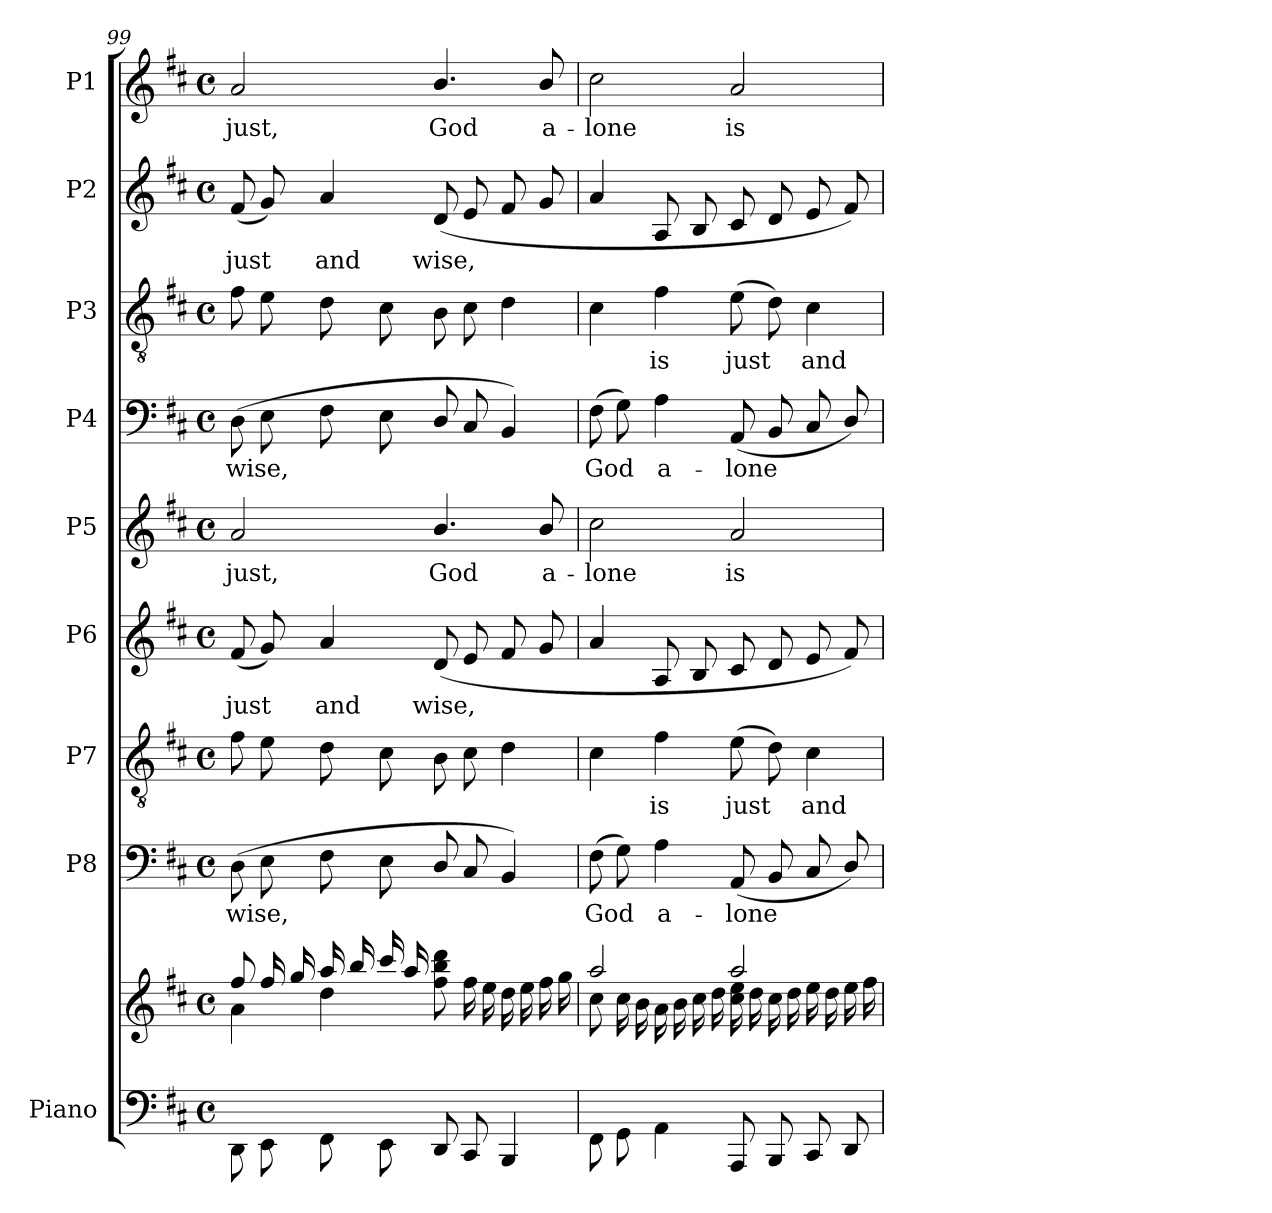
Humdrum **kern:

**kern	**kern	**kern	**text	**kern	**text	**kern	**text	**kern	**text	**kern	**text	**kern	**text	**kern	**text	**kern	**text
*part9	*part9	*part8	*part8	*part7	*part7	*part6	*part6	*part5	*part5	*part4	*part4	*part3	*part3	*part2	*part2	*part1	*part1
*staff10	*staff9	*staff8	*staff8	*staff7	*staff7	*staff6	*staff6	*staff5	*staff5	*staff4	*staff4	*staff3	*staff3	*staff2	*staff2	*staff1	*staff1
*I"Piano	*	*I"P8	*	*I"P7	*	*I"P6	*	*I"P5	*	*I"P4	*	*I"P3	*	*I"P2	*	*I"P1	*
*clefF4	*clefG2	*clefF4	*	*clefGv2	*	*clefG2	*	*clefG2	*	*clefF4	*	*clefGv2	*	*clefG2	*	*clefG2	*
*	*	*	*	*ITrd7c12	*	*	*	*	*	*	*	*ITrd7c12	*	*	*	*	*
*k[f#c#]	*k[f#c#]	*k[f#c#]	*	*k[f#c#]	*	*k[f#c#]	*	*k[f#c#]	*	*k[f#c#]	*	*k[f#c#]	*	*k[f#c#]	*	*k[f#c#]	*
*D:	*D:	*D:	*	*D:	*	*D:	*	*D:	*	*D:	*	*D:	*	*D:	*	*D:	*
*M4/4	*M4/4	*M4/4	*	*M4/4	*	*M4/4	*	*M4/4	*	*M4/4	*	*M4/4	*	*M4/4	*	*M4/4	*
*met(c)	*met(c)	*met(c)	*	*met(c)	*	*met(c)	*	*met(c)	*	*met(c)	*	*met(c)	*	*met(c)	*	*met(c)	*
=99	=99	=99	=99	=99	=99	=99	=99	=99	=99	=99	=99	=99	=99	=99	=99	=99	=99
*	*^	*	*	*	*	*	*	*	*	*	*	*	*	*	*	*	*
!	!	!	!	!LO:LY:b:color=#000000	!	!	!	!	!	!	!	!	!	!	!	!	!	!
!	!	!	!	!	!	!LO:LY:b:color=#000000	!	!	!	!	!	!	!	!	!	!	!	!
!	!	!	!	!	!	!	!	!LO:LY:b:color=#000000	!	!	!	!	!	!	!	!	!	!
!	!	!	!	!	!	!	!	!	!	!LO:LY:b:color=#000000	!	!	!	!	!	!	!	!
!	!	!	!	!	!	!	!	!	!	!	!	!LO:LY:b:color=#000000	!	!	!	!	!	!
!	!	!	!	!	!	!	!	!	!	!	!	!	!	!LO:LY:b:color=#000000	!	!	!	!
!	!	!	!	!	!	!	!	!	!	!	!	!	!	!	!	!LO:LY:b:color=#000000	!	!
!	!	!	!	!	!	!	!	!	!	!	!	!	!	!	!	!	!	!LO:LY:b:color=#000000
8DDi\	8ff#i/	4ai\	(8Di\	wise,	8F#i\	.	(8f#i/	just	2ai/	just,	(8Di\	wise,	8F#i\	.	(8f#i/	just	2ai/	just,
!	!	!	!	!	!	!LO:LY:b:color=#000000	!	!	!	!	!	!	!	!	!	!	!	!
!	!	!	!	!	!	!	!	!	!	!	!	!	!	!LO:LY:b:color=#000000	!	!	!	!
8EEi\	16ff#i/	.	8Ei\	.	8Ei\	.	8gi/)	.	.	.	8Ei\	.	8Ei\	.	8gi/)	.	.	.
.	16ggi/	.	.	.	.	.	.	.	.	.	.	.	.	.	.	.	.	.
!	!	!	!	!LO:LY:b:color=#000000	!	!	!	!	!	!	!	!	!	!	!	!	!	!
!	!	!	!	!	!	!LO:LY:b:color=#000000	!	!	!	!	!	!	!	!	!	!	!	!
!	!	!	!	!	!	!	!	!LO:LY:b:color=#000000	!	!	!	!	!	!	!	!	!	!
!	!	!	!	!	!	!	!	!	!	!	!	!LO:LY:b:color=#000000	!	!	!	!	!	!
!	!	!	!	!	!	!	!	!	!	!	!	!	!	!LO:LY:b:color=#000000	!	!	!	!
!	!	!	!	!	!	!	!	!	!	!	!	!	!	!	!	!LO:LY:b:color=#000000	!	!
8FF#i\	16aai/	4ddi\	8F#i\	.	8Di\	.	4ai/	and	.	.	8F#i\	.	8Di\	.	4ai/	and	.	.
.	16bbi/	.	.	.	.	.	.	.	.	.	.	.	.	.	.	.	.	.
!	!	!	!	!LO:LY:b:color=#000000	!	!	!	!	!	!	!	!	!	!	!	!	!	!
!	!	!	!	!	!	!LO:LY:b:color=#000000	!	!	!	!	!	!	!	!	!	!	!	!
!	!	!	!	!	!	!	!	!	!	!	!	!LO:LY:b:color=#000000	!	!	!	!	!	!
!	!	!	!	!	!	!	!	!	!	!	!	!	!	!LO:LY:b:color=#000000	!	!	!	!
8EEi\	16ccc#i/	.	8Ei\	.	8C#i\	.	.	.	.	.	8Ei\	.	8C#i\	.	.	.	.	.
.	16aai/	.	.	.	.	.	.	.	.	.	.	.	.	.	.	.	.	.
!	!	!	!	!LO:LY:b:color=#000000	!	!	!	!	!	!	!	!	!	!	!	!	!	!
!	!	!	!	!	!	!LO:LY:b:color=#000000	!	!	!	!	!	!	!	!	!	!	!	!
!	!	!	!	!	!	!	!	!LO:LY:b:color=#000000	!	!	!	!	!	!	!	!	!	!
!	!	!	!	!	!	!	!	!	!	!LO:LY:b:color=#000000	!	!	!	!	!	!	!	!
!	!	!	!	!	!	!	!	!	!	!	!	!LO:LY:b:color=#000000	!	!	!	!	!	!
!	!	!	!	!	!	!	!	!	!	!	!	!	!	!LO:LY:b:color=#000000	!	!	!	!
!	!	!	!	!	!	!	!	!	!	!	!	!	!	!	!	!LO:LY:b:color=#000000	!	!
!	!	!	!	!	!	!	!	!	!	!	!	!	!	!	!	!	!	!LO:LY:b:color=#000000
8DDi/	8ff#i\ 8bbi 8dddi	2ryy	8Di/	.	8BBi\	.	(8di/	wise,	4.bi/	God	8Di/	.	8BBi\	.	(8di/	wise,	4.bi/	God
!	!	!	!	!LO:LY:b:color=#000000	!	!	!	!	!	!	!	!	!	!	!	!	!	!
!	!	!	!	!	!	!LO:LY:b:color=#000000	!	!	!	!	!	!	!	!	!	!	!	!
!	!	!	!	!	!	!	!	!	!	!	!	!LO:LY:b:color=#000000	!	!	!	!	!	!
!	!	!	!	!	!	!	!	!	!	!	!	!	!	!LO:LY:b:color=#000000	!	!	!	!
8CC#i/	16ff#i\	.	8C#i/	.	8C#i\	.	8ei/	.	.	.	8C#i/	.	8C#i\	.	8ei/	.	.	.
.	16eei\	.	.	.	.	.	.	.	.	.	.	.	.	.	.	.	.	.
!	!	!	!	!LO:LY:b:color=#000000	!	!	!	!	!	!	!	!	!	!	!	!	!	!
!	!	!	!	!	!	!LO:LY:b:color=#000000	!	!	!	!	!	!	!	!	!	!	!	!
!	!	!	!	!	!	!	!	!LO:LY:b:color=#000000	!	!	!	!	!	!	!	!	!	!
!	!	!	!	!	!	!	!	!	!	!	!	!LO:LY:b:color=#000000	!	!	!	!	!	!
!	!	!	!	!	!	!	!	!	!	!	!	!	!	!LO:LY:b:color=#000000	!	!	!	!
!	!	!	!	!	!	!	!	!	!	!	!	!	!	!	!	!LO:LY:b:color=#000000	!	!
4BBBi/	16ddi\	.	4BBi/)	.	4Di\	.	8f#i/	.	.	.	4BBi/)	.	4Di\	.	8f#i/	.	.	.
.	16eei\	.	.	.	.	.	.	.	.	.	.	.	.	.	.	.	.	.
!	!	!	!	!	!	!	!	!LO:LY:b:color=#000000	!	!	!	!	!	!	!	!	!	!
!	!	!	!	!	!	!	!	!	!	!LO:LY:b:color=#000000	!	!	!	!	!	!	!	!
!	!	!	!	!	!	!	!	!	!	!	!	!	!	!	!	!LO:LY:b:color=#000000	!	!
!	!	!	!	!	!	!	!	!	!	!	!	!	!	!	!	!	!	!LO:LY:b:color=#000000
.	16ff#i\	.	.	.	.	.	8gi/	.	8bi/	a-	.	.	.	.	8gi/	.	8bi/	a-
.	16ggi\	.	.	.	.	.	.	.	.	.	.	.	.	.	.	.	.	.
=100	=100	=100	=100	=100	=100	=100	=100	=100	=100	=100	=100	=100	=100	=100	=100	=100	=100	=100
!	!	!	!	!LO:LY:b:color=#000000	!	!	!	!	!	!	!	!	!	!	!	!	!	!
!	!	!	!	!	!	!LO:LY:b:color=#000000	!	!	!	!	!	!	!	!	!	!	!	!
!	!	!	!	!	!	!	!	!LO:LY:b:color=#000000	!	!	!	!	!	!	!	!	!	!
!	!	!	!	!	!	!	!	!	!	!LO:LY:b:color=#000000	!	!	!	!	!	!	!	!
!	!	!	!	!	!	!	!	!	!	!	!	!LO:LY:b:color=#000000	!	!	!	!	!	!
!	!	!	!	!	!	!	!	!	!	!	!	!	!	!LO:LY:b:color=#000000	!	!	!	!
!	!	!	!	!	!	!	!	!	!	!	!	!	!	!	!	!LO:LY:b:color=#000000	!	!
!	!	!	!	!	!	!	!	!	!	!	!	!	!	!	!	!	!	!LO:LY:b:color=#000000
8FF#i\	2aai/	8cc#i\	(8F#i\	God	4C#i\	.	4ai/	.	2cc#i\	-lone	(8F#i\	God	4C#i\	.	4ai/	.	2cc#i\	-lone
8GGi\	.	16cc#i\	8Gi\)	.	.	.	.	.	.	.	8Gi\)	.	.	.	.	.	.	.
.	.	16bi\	.	.	.	.	.	.	.	.	.	.	.	.	.	.	.	.
!	!	!	!	!LO:LY:b:color=#000000	!	!	!	!	!	!	!	!	!	!	!	!	!	!
!	!	!	!	!	!	!LO:LY:b:color=#000000	!	!	!	!	!	!	!	!	!	!	!	!
!	!	!	!	!	!	!	!	!LO:LY:b:color=#000000	!	!	!	!	!	!	!	!	!	!
!	!	!	!	!	!	!	!	!	!	!	!	!LO:LY:b:color=#000000	!	!	!	!	!	!
!	!	!	!	!	!	!	!	!	!	!	!	!	!	!LO:LY:b:color=#000000	!	!	!	!
!	!	!	!	!	!	!	!	!	!	!	!	!	!	!	!	!LO:LY:b:color=#000000	!	!
4AAi\	.	16ai\	4Ai\	a-	4F#i\	is	8Ai/	.	.	.	4Ai\	a-	4F#i\	is	8Ai/	.	.	.
.	.	16bi\	.	.	.	.	.	.	.	.	.	.	.	.	.	.	.	.
!	!	!	!	!	!	!	!	!LO:LY:b:color=#000000	!	!	!	!	!	!	!	!	!	!
!	!	!	!	!	!	!	!	!	!	!	!	!	!	!	!	!LO:LY:b:color=#000000	!	!
.	.	16cc#i\	.	.	.	.	8Bi/	.	.	.	.	.	.	.	8Bi/	.	.	.
.	.	16ddi\	.	.	.	.	.	.	.	.	.	.	.	.	.	.	.	.
!	!	!	!	!LO:LY:b:color=#000000	!	!	!	!	!	!	!	!	!	!	!	!	!	!
!	!	!	!	!	!	!LO:LY:b:color=#000000	!	!	!	!	!	!	!	!	!	!	!	!
!	!	!	!	!	!	!	!	!LO:LY:b:color=#000000	!	!	!	!	!	!	!	!	!	!
!	!	!	!	!	!	!	!	!	!	!LO:LY:b:color=#000000	!	!	!	!	!	!	!	!
!	!	!	!	!	!	!	!	!	!	!	!	!LO:LY:b:color=#000000	!	!	!	!	!	!
!	!	!	!	!	!	!	!	!	!	!	!	!	!	!LO:LY:b:color=#000000	!	!	!	!
!	!	!	!	!	!	!	!	!	!	!	!	!	!	!	!	!LO:LY:b:color=#000000	!	!
!	!	!	!	!	!	!	!	!	!	!	!	!	!	!	!	!	!	!LO:LY:b:color=#000000
8AAAi/	2aai/	16cc#i\ 16eei	(8AAi/	-lone	(8Ei\	just	8c#i/	.	2ai/	is	(8AAi/	-lone	(8Ei\	just	8c#i/	.	2ai/	is
.	.	16ddi\	.	.	.	.	.	.	.	.	.	.	.	.	.	.	.	.
!	!	!	!	!LO:LY:b:color=#000000	!	!	!	!	!	!	!	!	!	!	!	!	!	!
!	!	!	!	!	!	!	!	!LO:LY:b:color=#000000	!	!	!	!	!	!	!	!	!	!
!	!	!	!	!	!	!	!	!	!	!	!	!LO:LY:b:color=#000000	!	!	!	!	!	!
!	!	!	!	!	!	!	!	!	!	!	!	!	!	!	!	!LO:LY:b:color=#000000	!	!
8BBBi/	.	16cc#i\	8BBi/	.	8Di\)	.	8di/	.	.	.	8BBi/	.	8Di\)	.	8di/	.	.	.
.	.	16ddi\	.	.	.	.	.	.	.	.	.	.	.	.	.	.	.	.
!	!	!	!	!LO:LY:b:color=#000000	!	!	!	!	!	!	!	!	!	!	!	!	!	!
!	!	!	!	!	!	!LO:LY:b:color=#000000	!	!	!	!	!	!	!	!	!	!	!	!
!	!	!	!	!	!	!	!	!LO:LY:b:color=#000000	!	!	!	!	!	!	!	!	!	!
!	!	!	!	!	!	!	!	!	!	!	!	!LO:LY:b:color=#000000	!	!	!	!	!	!
!	!	!	!	!	!	!	!	!	!	!	!	!	!	!LO:LY:b:color=#000000	!	!	!	!
!	!	!	!	!	!	!	!	!	!	!	!	!	!	!	!	!LO:LY:b:color=#000000	!	!
8CC#i/	.	16eei\	8C#i/	.	4C#i\	and	8ei/	.	.	.	8C#i/	.	4C#i\	and	8ei/	.	.	.
.	.	16ddi\	.	.	.	.	.	.	.	.	.	.	.	.	.	.	.	.
!	!	!	!	!LO:LY:b:color=#000000	!	!	!	!	!	!	!	!	!	!	!	!	!	!
!	!	!	!	!	!	!	!	!LO:LY:b:color=#000000	!	!	!	!	!	!	!	!	!	!
!	!	!	!	!	!	!	!	!	!	!	!	!LO:LY:b:color=#000000	!	!	!	!	!	!
!	!	!	!	!	!	!	!	!	!	!	!	!	!	!	!	!LO:LY:b:color=#000000	!	!
8DDi/	.	16eei\	8Di/)	.	.	.	8f#i/)	.	.	.	8Di/)	.	.	.	8f#i/)	.	.	.
.	.	16ff#i\	.	.	.	.	.	.	.	.	.	.	.	.	.	.	.	.
*	*v	*v	*	*	*	*	*	*	*	*	*	*	*	*	*	*	*	*
=	=	=	=	=	=	=	=	=	=	=	=	=	=	=	=	=	=
*-	*-	*-	*-	*-	*-	*-	*-	*-	*-	*-	*-	*-	*-	*-	*-	*-	*-
